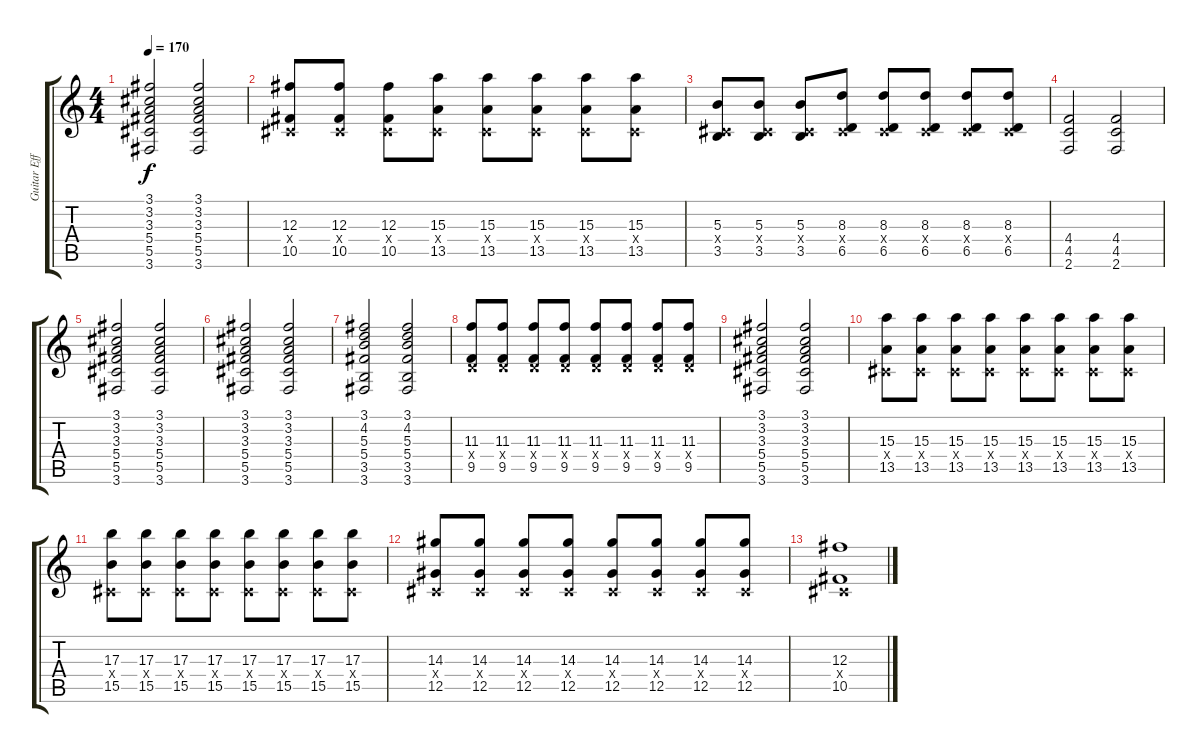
\track ("Guitar Effect (Jade)" "Guitar Eff") {instrument overdrivenguitar}
\staff {score tabs}
\tuning (Eb4 Bb3 Gb3 Db3 Ab2 Eb2) {hide}
\ts (4 4)
\tempo 170
\clef g2
\ks c
(3.1 3.2 3.3 5.4 5.5 3.6).2{dy f} (3.1 3.2 3.3 5.4 5.5 3.6).2 |
(12.3 0.4{x} 10.5).8{volume 16} (12.3 0.4{x} 10.5).8 (12.3 0.4{x} 10.5).8 (15.3 0.4{x} 13.5).8 (15.3 0.4{x} 13.5).8 (15.3 0.4{x} 13.5).8 (15.3 0.4{x} 13.5).8 (15.3 0.4{x} 13.5).8 |
(5.3 0.4{x} 3.5).8 (5.3 0.4{x} 3.5).8 (5.3 0.4{x} 3.5).8 (8.3 0.4{x} 6.5).8 (8.3 0.4{x} 6.5).8 (8.3 0.4{x} 6.5).8 (8.3 0.4{x} 6.5).8 (8.3 0.4{x} 6.5).8 |
(4.4 4.5 2.6).2{volume 9} (4.4 4.5 2.6).2 |
(3.1 3.2 3.3 5.4 5.5 3.6).2 (3.1 3.2 3.3 5.4 5.5 3.6).2 |
(3.1 3.2 3.3 5.4 5.5 3.6).2 (3.1 3.2 3.3 5.4 5.5 3.6).2 |
(3.1 4.2 5.3 5.4 3.5 3.6).2 (3.1 4.2 5.3 5.4 3.5 3.6).2 |
(11.3 1.4{x} 9.5).8 (11.3 1.4{x} 9.5).8 (11.3 1.4{x} 9.5).8 (11.3 1.4{x} 9.5).8 (11.3 1.4{x} 9.5).8 (11.3 1.4{x} 9.5).8 (11.3 1.4{x} 9.5).8 (11.3 1.4{x} 9.5).8 |
(3.1 3.2 3.3 5.4 5.5 3.6).2 (3.1 3.2 3.3 5.4 5.5 3.6).2 |
(15.3 0.4{x} 13.5).8{volume 16} (15.3 0.4{x} 13.5).8 (15.3 0.4{x} 13.5).8 (15.3 0.4{x} 13.5).8 (15.3 0.4{x} 13.5).8 (15.3 0.4{x} 13.5).8 (15.3 0.4{x} 13.5).8 (15.3 0.4{x} 13.5).8 |
(17.3 0.4{x} 15.5).8 (17.3 0.4{x} 15.5).8 (17.3 0.4{x} 15.5).8 (17.3 0.4{x} 15.5).8 (17.3 0.4{x} 15.5).8 (17.3 0.4{x} 15.5).8 (17.3 0.4{x} 15.5).8 (17.3 0.4{x} 15.5).8 |
(14.3 0.4{x} 12.5).8 (14.3 0.4{x} 12.5).8 (14.3 0.4{x} 12.5).8 (14.3 0.4{x} 12.5).8 (14.3 0.4{x} 12.5).8 (14.3 0.4{x} 12.5).8 (14.3 0.4{x} 12.5).8 (14.3 0.4{x} 12.5).8 |
(12.3 0.4{x} 10.5).1
